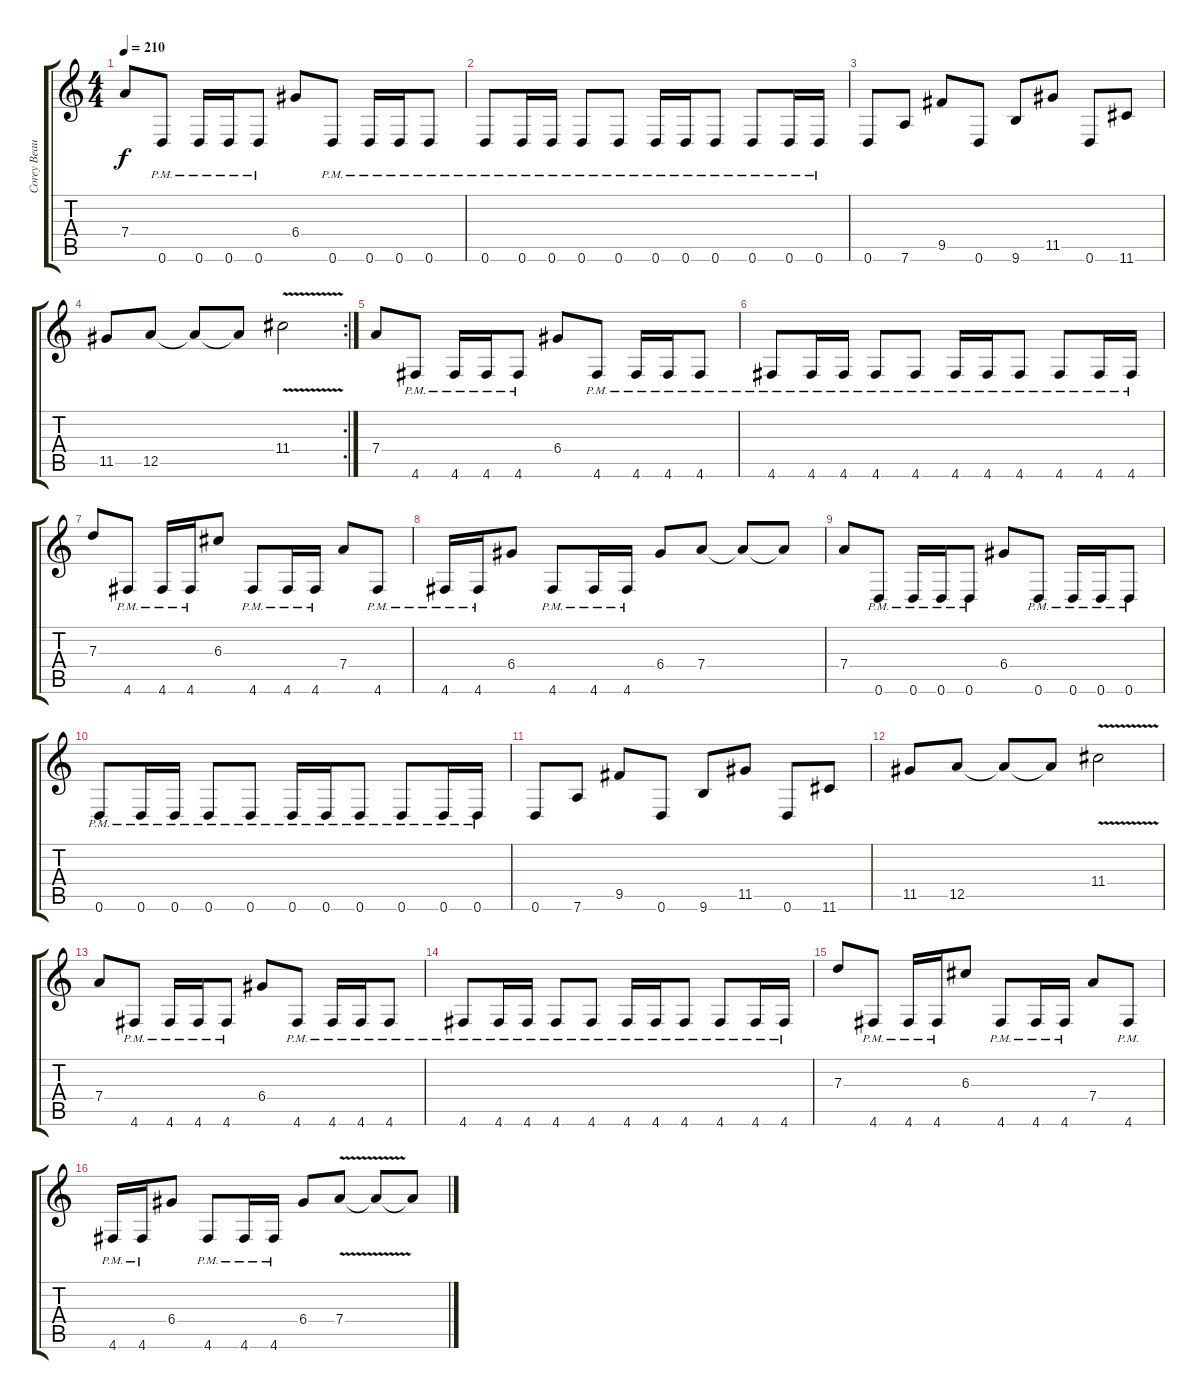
\track ("Corey Beaulieu" "Corey Beau") {instrument distortionguitar}
\staff {score tabs}
\tuning (E4 B3 G3 D3 A2 D2) {hide}
\ts (4 4)
\tempo 210
\clef g2
\ks c
7.4.8{dy f} 0.6{pm}.8 0.6{pm}.16 0.6{pm}.16 0.6{pm}.8 6.4.8 0.6{pm}.8 0.6{pm}.16 0.6{pm}.16 0.6{pm}.8 |
0.6{pm}.8 0.6{pm}.16 0.6{pm}.16 0.6{pm}.8 0.6{pm}.8 0.6{pm}.16 0.6{pm}.16 0.6{pm}.8 0.6{pm}.8 0.6{pm}.16 0.6{pm}.16 |
0.6.8 7.6.8 9.5.8 0.6.8 9.6.8 11.5.8 0.6.8 11.6.8 |
\rc 2
11.5.8 12.5.8 12.5{t}.8 12.5{t}.8 11.4{v}.2 |
7.4.8 4.6{pm}.8 4.6{pm}.16 4.6{pm}.16 4.6{pm}.8 6.4.8 4.6{pm}.8 4.6{pm}.16 4.6{pm}.16 4.6{pm}.8 |
4.6{pm}.8 4.6{pm}.16 4.6{pm}.16 4.6{pm}.8 4.6{pm}.8 4.6{pm}.16 4.6{pm}.16 4.6{pm}.8 4.6{pm}.8 4.6{pm}.16 4.6{pm}.16 |
7.3.8 4.6{pm}.8 4.6{pm}.16 4.6{pm}.16 6.3.8 4.6{pm}.8 4.6{pm}.16 4.6{pm}.16 7.4.8 4.6{pm}.8 |
4.6{pm}.16 4.6{pm}.16 6.4.8 4.6{pm}.8 4.6{pm}.16 4.6{pm}.16 6.4.8 7.4.8 7.4{t}.8 7.4{t}.8 |
7.4.8 0.6{pm}.8 0.6{pm}.16 0.6{pm}.16 0.6{pm}.8 6.4.8 0.6{pm}.8 0.6{pm}.16 0.6{pm}.16 0.6{pm}.8 |
0.6{pm}.8 0.6{pm}.16 0.6{pm}.16 0.6{pm}.8 0.6{pm}.8 0.6{pm}.16 0.6{pm}.16 0.6{pm}.8 0.6{pm}.8 0.6{pm}.16 0.6{pm}.16 |
0.6.8 7.6.8 9.5.8 0.6.8 9.6.8 11.5.8 0.6.8 11.6.8 |
11.5.8 12.5.8 12.5{t}.8 12.5{t}.8 11.4{v}.2 |
7.4.8 4.6{pm}.8 4.6{pm}.16 4.6{pm}.16 4.6{pm}.8 6.4.8 4.6{pm}.8 4.6{pm}.16 4.6{pm}.16 4.6{pm}.8 |
4.6{pm}.8 4.6{pm}.16 4.6{pm}.16 4.6{pm}.8 4.6{pm}.8 4.6{pm}.16 4.6{pm}.16 4.6{pm}.8 4.6{pm}.8 4.6{pm}.16 4.6{pm}.16 |
7.3.8 4.6{pm}.8 4.6{pm}.16 4.6{pm}.16 6.3.8 4.6{pm}.8 4.6{pm}.16 4.6{pm}.16 7.4.8 4.6{pm}.8 |
4.6{pm}.16 4.6{pm}.16 6.4.8 4.6{pm}.8 4.6{pm}.16 4.6{pm}.16 6.4.8 7.4{v}.8 7.4{t}.8 7.4{t}.8
